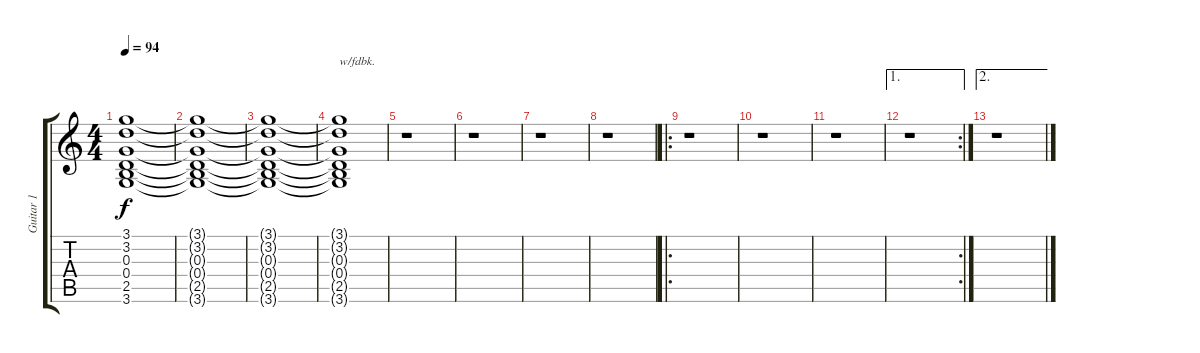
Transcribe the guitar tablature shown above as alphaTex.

\track ("Guitar 1" "Guitar 1") {instrument acousticguitarsteel}
\staff {score tabs}
\tuning (E4 B3 G3 D3 A2 E2) {hide}
\ts (4 4)
\tempo 94
\clef g2
\ks c
(3.1 3.2 0.3 0.4 2.5 3.6).1{dy f} |
(3.1{t} 3.2{t} 0.3{t} 0.4{t} 2.5{t} 3.6{t}).1 |
(3.1{t} 3.2{t} 0.3{t} 0.4{t} 2.5{t} 3.6{t}).1 |
(3.1{t} 3.2{t} 0.3{t} 0.4{t} 2.5{t} 3.6{t}).1{txt "w/fdbk."} |
r.1 |
r.1 |
r.1 |
r.1 |
\ro
r.1 |
r.1 |
r.1 |
\ae 1
\rc 2
r.1 |
\ae 2
r.1
